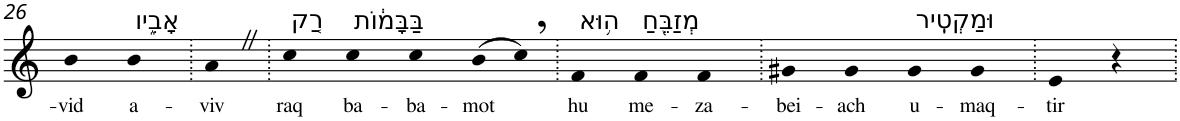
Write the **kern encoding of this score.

**kern	**text
*part1	*part1
*staff1	*staff1
*I"Piano	*
*I'Pno	*
!!LO:PB:g=z
*clefG2	*
*k[]	*
=26	=26
!	!LO:LY:b
4b	-vid
!LO:TX:a:t=אָבִ֑יו	!
!	!LO:LY:b
4b	a-
=27.	=27.
!	!LO:LY:b
4aZ	-viv
=28.	=28.
!LO:TX:a:t=רַ֚ק	!
!	!LO:LY:b
4cc	raq
!LO:TX:a:t=בַּבָּמ֔וֹת	!
!	!LO:LY:b
4cc	ba-
!	!LO:LY:b
4cc	-ba-
!	!LO:LY:b
(>8b	-mot
8cc,)	.
=29.	=29.
!LO:TX:a:t=ה֥וּא	!
!	!LO:LY:b
4f	hu
!LO:TX:a:t=מְזַבֵּ֖חַ	!
!	!LO:LY:b
4f	me-
!	!LO:LY:b
4f	-za-
=30.	=30.
!	!LO:LY:b
4g#X	-bei-
!	!LO:LY:b
4g#	-ach
!LO:TX:a:t=וּמַקְטִֽיר	!
!	!LO:LY:b
4g#	u-
!	!LO:LY:b
4g#	-maq-
=31.	=31.
!	!LO:LY:b
4e	-tir
4r	.
=.	=.
*-	*-
